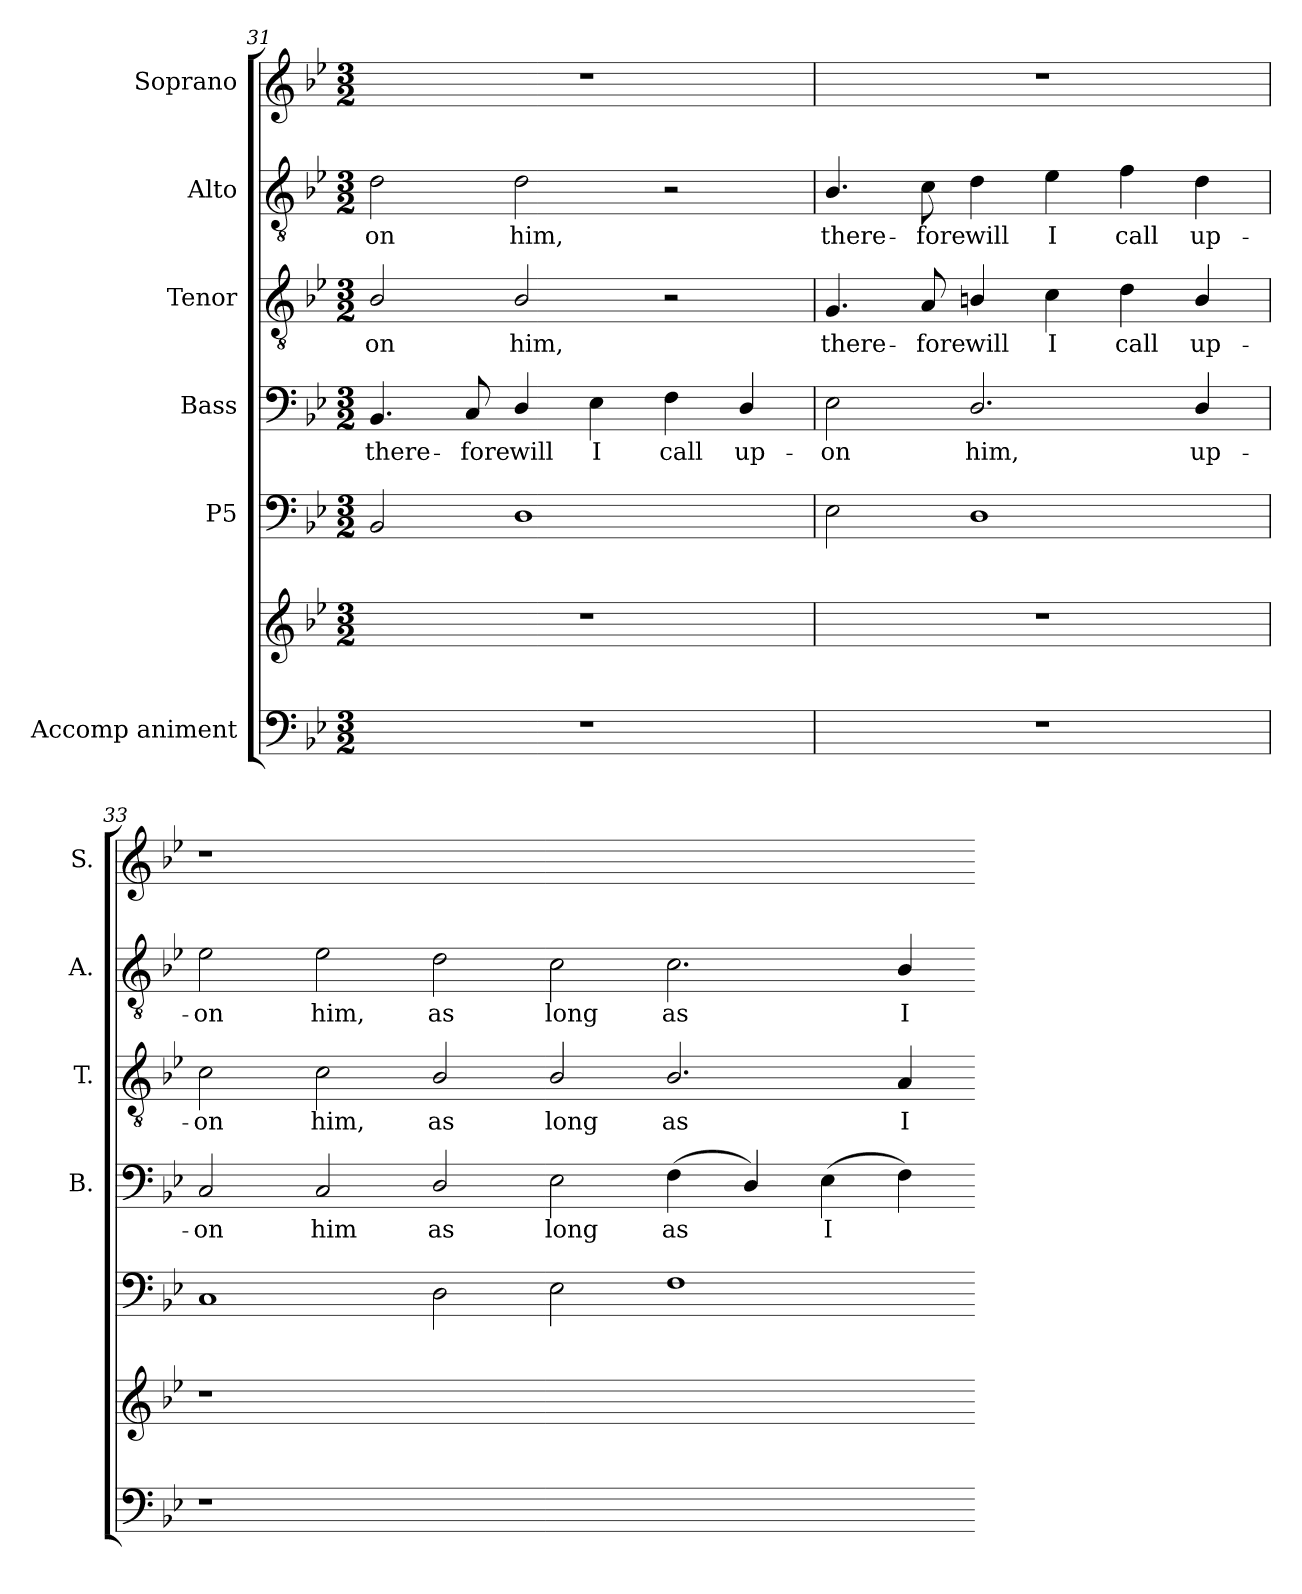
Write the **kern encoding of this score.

**kern	**kern	**kern	**kern	**text	**kern	**text	**kern	**text	**kern
*part6	*part6	*part5	*part4	*part4	*part3	*part3	*part2	*part2	*part1
*staff7	*staff6	*staff5	*staff4	*staff4	*staff3	*staff3	*staff2	*staff2	*staff1
*I"Accomp animent	*	*I"P5	*I"Bass	*	*I"Tenor	*	*I"Alto	*	*I"Soprano
*	*	*	*I'B.	*	*I'T.	*	*I'A.	*	*I'S.
*clefF4	*clefG2	*clefF4	*clefF4	*	*clefGv2	*	*clefGv2	*	*clefG2
*	*	*	*	*	*ITrd7c12	*	*ITrd7c12	*	*
*k[b-e-]	*k[b-e-]	*k[b-e-]	*k[b-e-]	*	*k[b-e-]	*	*k[b-e-]	*	*k[b-e-]
*B-:	*B-:	*B-:	*B-:	*	*B-:	*	*B-:	*	*B-:
*M3/2	*M3/2	*M3/2	*M3/2	*	*M3/2	*	*M3/2	*	*M3/2
=31	=31	=31	=31	=31	=31	=31	=31	=31	=31
!LO:N:vis=1	!LO:N:vis=1	!	!	!	!	!	!	!	!
!	!	!	!	!LO:LY:b:color=#000000	!	!	!	!	!
!	!	!	!	!	!	!LO:LY:b:color=#000000	!	!	!
!	!	!	!	!	!	!	!	!LO:LY:b:color=#000000	!LO:N:vis=1
1.r	1.r	2BB-i/	4.BB-i/	there-	2BB-i/	-on	2Di\	-on	1.r
!	!	!	!	!LO:LY:b:color=#000000	!	!	!	!	!
.	.	.	8Ci/	-fore	.	.	.	.	.
!	!	!	!	!LO:LY:b:color=#000000	!	!	!	!	!
!	!	!	!	!	!	!LO:LY:b:color=#000000	!	!	!
!	!	!	!	!	!	!	!	!LO:LY:b:color=#000000	!
.	.	1Di	4Di/	will	2BB-i/	him,	2Di\	him,	.
!	!	!	!	!LO:LY:b:color=#000000	!	!	!	!	!
.	.	.	4E-i\	I	.	.	.	.	.
!	!	!	!	!LO:LY:b:color=#000000	!	!	!	!	!
.	.	.	4Fi\	call	2r	.	2r	.	.
!	!	!	!	!LO:LY:b:color=#000000	!	!	!	!	!
.	.	.	4Di/	up-	.	.	.	.	.
!!LO:LB:g=z
=32	=32	=32	=32	=32	=32	=32	=32	=32	=32
!LO:N:vis=1	!LO:N:vis=1	!	!	!	!	!	!	!	!
!	!	!	!	!LO:LY:b:color=#000000	!	!	!	!	!
!	!	!	!	!	!	!LO:LY:b:color=#000000	!	!	!
!	!	!	!	!	!	!	!	!LO:LY:b:color=#000000	!LO:N:vis=1
1.r	1.r	2E-i\	2E-i\	-on	4.GGi/	there-	4.BB-i/	there-	1.r
!	!	!	!	!	!	!LO:LY:b:color=#000000	!	!	!
!	!	!	!	!	!	!	!	!LO:LY:b:color=#000000	!
.	.	.	.	.	8AAi/	-fore	8Ci\	-fore	.
!	!	!	!	!LO:LY:b:color=#000000	!	!	!	!	!
!	!	!	!	!	!	!LO:LY:b:color=#000000	!	!	!
!	!	!	!	!	!	!	!	!LO:LY:b:color=#000000	!
.	.	1Di	2.Di/	him,	4BBni/	will	4Di\	will	.
!	!	!	!	!	!	!LO:LY:b:color=#000000	!	!	!
!	!	!	!	!	!	!	!	!LO:LY:b:color=#000000	!
.	.	.	.	.	4Ci\	I	4E-i\	I	.
!	!	!	!	!	!	!LO:LY:b:color=#000000	!	!	!
!	!	!	!	!	!	!	!	!LO:LY:b:color=#000000	!
.	.	.	.	.	4Di\	call	4Fi\	call	.
!	!	!	!	!LO:LY:b:color=#000000	!	!	!	!	!
!	!	!	!	!	!	!LO:LY:b:color=#000000	!	!	!
!	!	!	!	!	!	!	!	!LO:LY:b:color=#000000	!
.	.	.	4Di/	up-	4BBi/	up-	4Di\	up-	.
=33	=33	=33	=33	=33	=33	=33	=33	=33	=33
!LO:N:vis=1	!LO:N:vis=1	!	!	!	!	!	!	!	!
!	!	!	!	!LO:LY:b:color=#000000	!	!	!	!	!
!	!	!	!	!	!	!LO:LY:b:color=#000000	!	!	!
!	!	!	!	!	!	!	!	!LO:LY:b:color=#000000	!LO:N:vis=1
0.r	0.r	1Ci	2Ci/	-on	2Ci\	-on	2E-i\	-on	1.r
!	!	!	!	!LO:LY:b:color=#000000	!	!	!	!	!
!	!	!	!	!	!	!LO:LY:b:color=#000000	!	!	!
!	!	!	!	!	!	!	!	!LO:LY:b:color=#000000	!
.	.	.	2Ci/	him	2Ci\	him,	2E-i\	him,	.
!	!	!	!	!LO:LY:b:color=#000000	!	!	!	!	!
!	!	!	!	!	!	!LO:LY:b:color=#000000	!	!	!
!	!	!	!	!	!	!	!	!LO:LY:b:color=#000000	!
.	.	2Di\	2Di/	as	2BB-i/	as	2Di\	as	.
!	!	!	!	!LO:LY:b:color=#000000	!	!	!	!	!
!	!	!	!	!	!	!LO:LY:b:color=#000000	!	!	!
!	!	!	!	!	!	!	!	!LO:LY:b:color=#000000	!
.	.	2E-i\	2E-i\	long	2BB-i/	long	2Ci\	long	1.ryy
!	!	!	!	!LO:LY:b:color=#000000	!	!	!	!	!
!	!	!	!	!	!	!LO:LY:b:color=#000000	!	!	!
!	!	!	!	!	!	!	!	!LO:LY:b:color=#000000	!
.	.	1Fi	(4Fi\	as	2.BB-i/	as	2.Ci\	as	.
.	.	.	4Di/)	.	.	.	.	.	.
!	!	!	!	!LO:LY:b:color=#000000	!	!	!	!	!
.	.	.	(4E-i\	I	.	.	.	.	.
!	!	!	!	!	!	!LO:LY:b:color=#000000	!	!	!
!	!	!	!	!	!	!	!	!LO:LY:b:color=#000000	!
.	.	.	4Fi\)	.	4AAi/	I	4BB-i/	I	.
=-	=-	=-	=-	=-	=-	=-	=-	=-	=-
*-	*-	*-	*-	*-	*-	*-	*-	*-	*-
